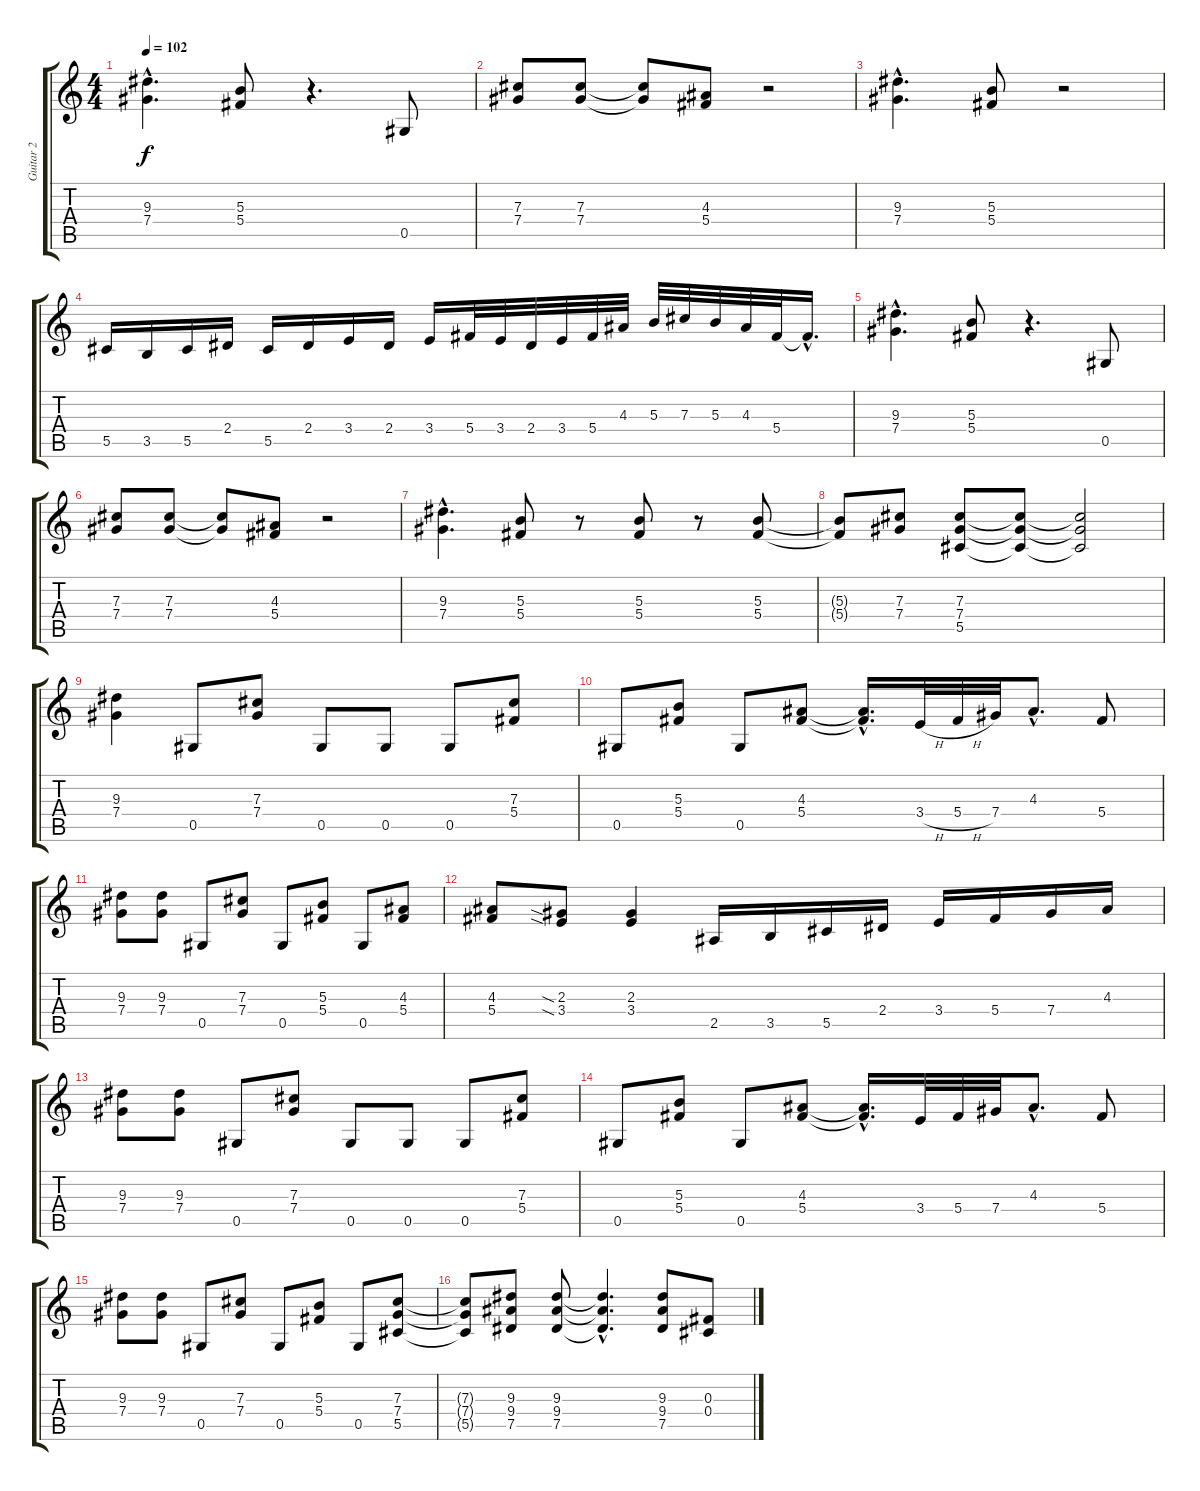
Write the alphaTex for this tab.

\track ("Guitar 2" "Guitar 2") {instrument overdrivenguitar}
\staff {score tabs}
\tuning (Eb4 Bb3 Gb3 Db3 Ab2 Eb2) {hide}
\ts (4 4)
\tempo 102
\clef g2
\ks aminor
(9.3{hac} 7.4{hac}).4{d dy f} (5.3 5.4).8 r.4{d} 0.5.8 |
(7.3 7.4).8 (7.3 7.4).8 (7.3{t} 7.4{t}).8 (4.3 5.4).8 r.2 |
(9.3{hac} 7.4{hac}).4{d} (5.3 5.4).8 r.2 |
5.5.16 3.5.16 5.5.16 2.4.16 5.5.16 2.4.16 3.4.16 2.4.16 3.4.16 5.4.32 3.4.32 2.4.32 3.4.32 5.4.32 4.3.32 5.3.32 7.3.32 5.3.32 4.3.32 5.4.32 5.4{hac t}.16{d} |
(9.3{hac} 7.4{hac}).4{d} (5.3 5.4).8 r.4{d} 0.5.8 |
(7.3 7.4).8 (7.3 7.4).8 (7.3{t} 7.4{t}).8 (4.3 5.4).8 r.2 |
(9.3{hac} 7.4{hac}).4{d} (5.3 5.4).8 r.8 (5.3 5.4).8 r.8 (5.3 5.4).8 |
(5.3{t} 5.4{t}).8 (7.3 7.4).8 (7.3 7.4 5.5).8 (7.3{t} 7.4{t} 5.5{t}).8 (7.3{t} 7.4{t} 5.5{t}).2 |
(9.3 7.4).4 0.5.8 (7.3 7.4).8 0.5.8 0.5.8 0.5.8 (7.3 5.4).8 |
0.5.8 (5.3 5.4).8 0.5.8 (4.3 5.4).8 (4.3{hac t} 5.4{hac t}).16{d} 3.4{h}.32 5.4{h}.32 7.4.32 4.3{hac}.8{d} 5.4.8 |
(9.3 7.4).8 (9.3 7.4).8 0.5.8 (7.3 7.4).8 0.5.8 (5.3 5.4).8 0.5.8 (4.3 5.4).8 |
(4.3 5.4).8 (2.3{sia} 3.4{sia}).8 (2.3 3.4).4 2.5.16 3.5.16 5.5.16 2.4.16 3.4.16 5.4.16 7.4.16 4.3.16 |
(9.3 7.4).8 (9.3 7.4).8 0.5.8 (7.3 7.4).8 0.5.8 0.5.8 0.5.8 (7.3 5.4).8 |
0.5.8 (5.3 5.4).8 0.5.8 (4.3 5.4).8 (4.3{hac t} 5.4{hac t}).16{d} 3.4.32 5.4.32 7.4.32 4.3{hac}.8{d} 5.4.8 |
(9.3 7.4).8 (9.3 7.4).8 0.5.8 (7.3 7.4).8 0.5.8 (5.3 5.4).8 0.5.8 (7.3 7.4 5.5).8 |
(7.3{t} 7.4{t} 5.5{t}).8 (9.3 9.4 7.5).8 (9.3 9.4 7.5).8 (9.3{hac t} 9.4{hac t} 7.5{hac t}).4{d} (9.3 9.4 7.5).8 (0.3 0.4).8
